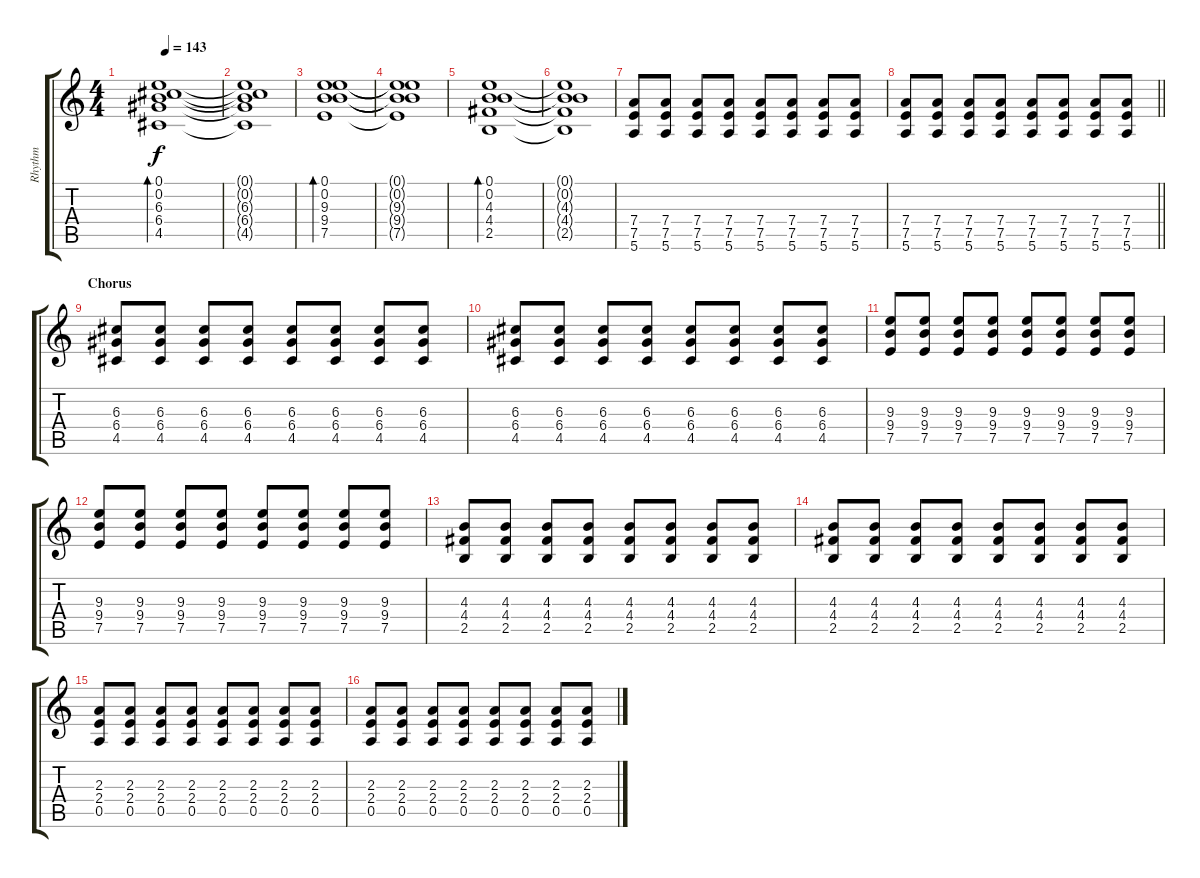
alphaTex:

\track ("Rhythm" "Rhythm") {instrument distortionguitar}
\staff {score tabs}
\tuning (E4 B3 G3 D3 A2 E2) {hide}
\ts (4 4)
\tempo 143
\clef g2
\ks c
(0.1 0.2 6.3 6.4 4.5).1{bd 240 dy f} |
(0.1{t} 0.2{t} 6.3{t} 6.4{t} 4.5{t}).1 |
(0.1 0.2 9.3 9.4 7.5).1{bd 120} |
(0.1{t} 0.2{t} 9.3{t} 9.4{t} 7.5{t}).1 |
(0.1 0.2 4.3 4.4 2.5).1{bd 120} |
(0.1{t} 0.2{t} 4.3{t} 4.4{t} 2.5{t}).1 |
(7.4 7.5 5.6).8{instrument distortionguitar} (7.4 7.5 5.6).8 (7.4 7.5 5.6).8 (7.4 7.5 5.6).8 (7.4 7.5 5.6).8 (7.4 7.5 5.6).8 (7.4 7.5 5.6).8 (7.4 7.5 5.6).8 |
\barLineRight lightlight
(7.4 7.5 5.6).8 (7.4 7.5 5.6).8 (7.4 7.5 5.6).8 (7.4 7.5 5.6).8 (7.4 7.5 5.6).8 (7.4 7.5 5.6).8 (7.4 7.5 5.6).8 (7.4 7.5 5.6).8 |
\section ("" "Chorus")
(6.3 6.4 4.5).8 (6.3 6.4 4.5).8 (6.3 6.4 4.5).8 (6.3 6.4 4.5).8 (6.3 6.4 4.5).8 (6.3 6.4 4.5).8 (6.3 6.4 4.5).8 (6.3 6.4 4.5).8 |
(6.3 6.4 4.5).8 (6.3 6.4 4.5).8 (6.3 6.4 4.5).8 (6.3 6.4 4.5).8 (6.3 6.4 4.5).8 (6.3 6.4 4.5).8 (6.3 6.4 4.5).8 (6.3 6.4 4.5).8 |
(9.3 9.4 7.5).8 (9.3 9.4 7.5).8 (9.3 9.4 7.5).8 (9.3 9.4 7.5).8 (9.3 9.4 7.5).8 (9.3 9.4 7.5).8 (9.3 9.4 7.5).8 (9.3 9.4 7.5).8 |
(9.3 9.4 7.5).8 (9.3 9.4 7.5).8 (9.3 9.4 7.5).8 (9.3 9.4 7.5).8 (9.3 9.4 7.5).8 (9.3 9.4 7.5).8 (9.3 9.4 7.5).8 (9.3 9.4 7.5).8 |
(4.3 4.4 2.5).8 (4.3 4.4 2.5).8 (4.3 4.4 2.5).8 (4.3 4.4 2.5).8 (4.3 4.4 2.5).8 (4.3 4.4 2.5).8 (4.3 4.4 2.5).8 (4.3 4.4 2.5).8 |
(4.3 4.4 2.5).8 (4.3 4.4 2.5).8 (4.3 4.4 2.5).8 (4.3 4.4 2.5).8 (4.3 4.4 2.5).8 (4.3 4.4 2.5).8 (4.3 4.4 2.5).8 (4.3 4.4 2.5).8 |
(2.3 2.4 0.5).8 (2.3 2.4 0.5).8 (2.3 2.4 0.5).8 (2.3 2.4 0.5).8 (2.3 2.4 0.5).8 (2.3 2.4 0.5).8 (2.3 2.4 0.5).8 (2.3 2.4 0.5).8 |
(2.3 2.4 0.5).8 (2.3 2.4 0.5).8 (2.3 2.4 0.5).8 (2.3 2.4 0.5).8 (2.3 2.4 0.5).8 (2.3 2.4 0.5).8 (2.3 2.4 0.5).8 (2.3 2.4 0.5).8
